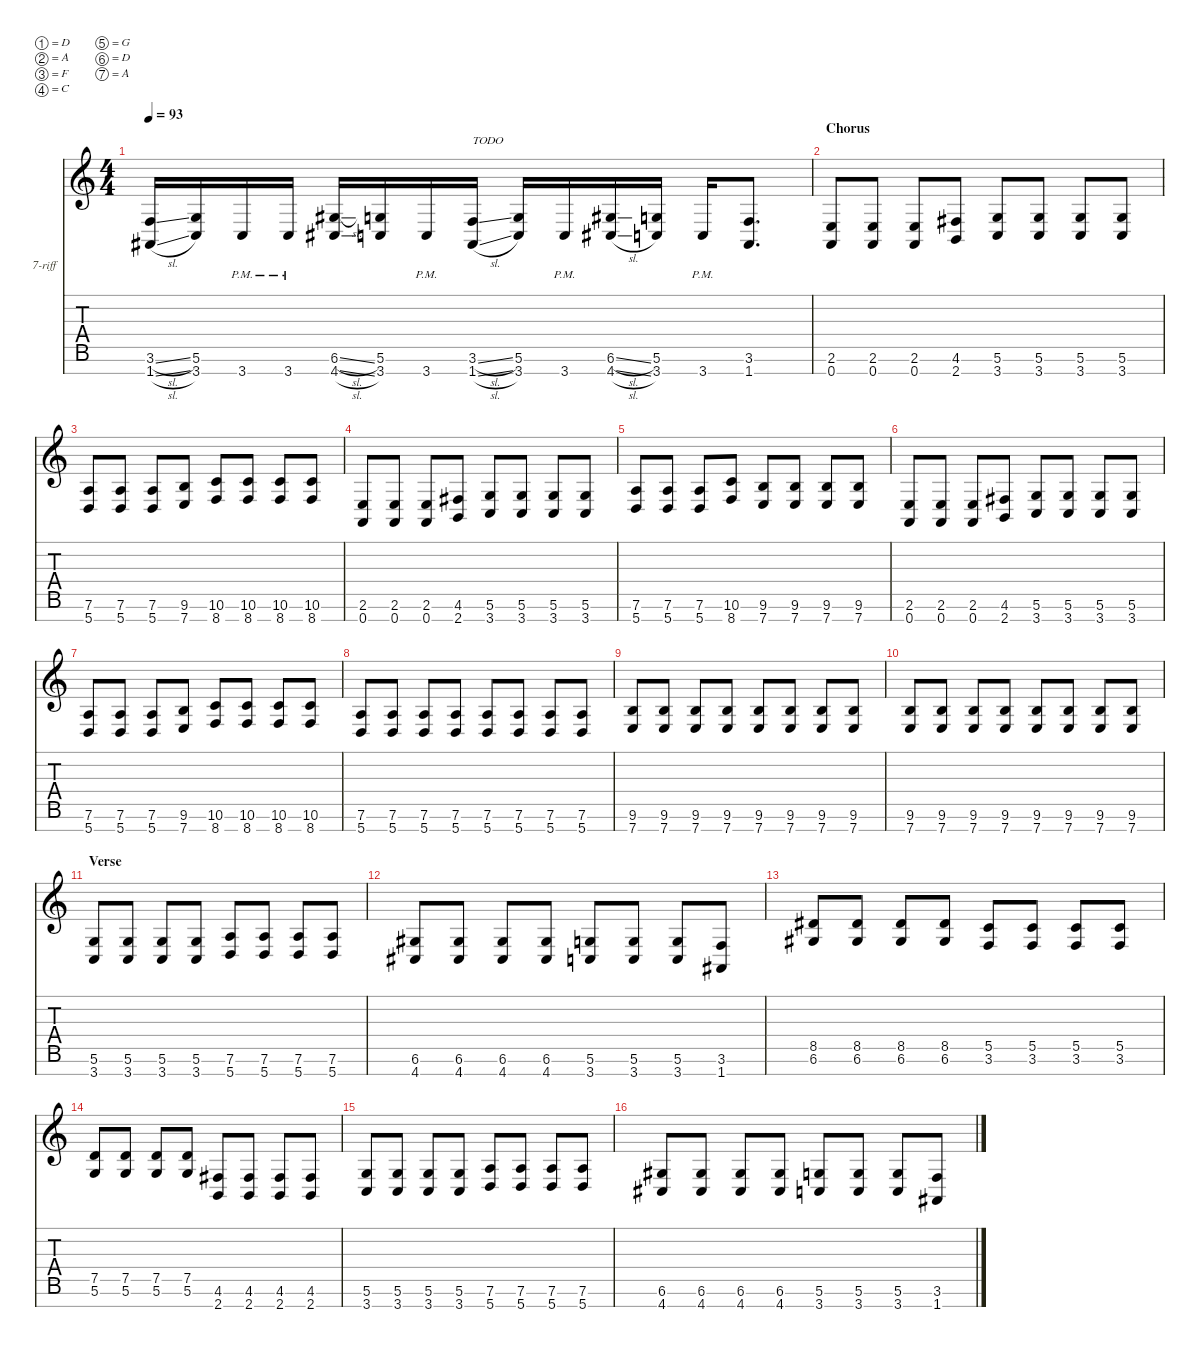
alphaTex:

\defaultSystemsLayout 4
\hideDynamics
\bracketExtendMode nobrackets
\firstSystemTrackNameOrientation horizontal
\otherSystemsTrackNameOrientation horizontal
\track ("7-riff" "7-riff") {instrument distortionguitar}
\staff {score tabs}
\tuning (D4 A3 F3 C3 G2 D2 A1)
\ts (4 4)
\scale
1.03043
\tempo 93
\accidentals auto
\clef g2
\ottava regular
\simile none
\ks c
(3.6{sl} 1.7{sl acc #}).16{dy f beam Up} (5.6 3.7).16{beam Up} 3.7{pm}.16{beam Up} 3.7{pm}.16{beam Up} (4.7{sl acc #} 6.6{sl acc #}).16{beam Up} (3.7 5.6).16{beam Up} 3.7{pm}.16{beam Up} (3.6{sl} 1.7{sl acc #}).16{txt "TODO" beam Up} (5.6 3.7).16{beam Up} 3.7{pm}.16{beam Up} (6.6{sl acc #} 4.7{sl acc #}).16{beam Up} (5.6 3.7).16{beam Up} 3.7{pm}.16{beam Up} (3.6 1.7{acc #}).8{d beam Up} |
\section ("" "Chorus")
\scale
1.09129 (2.6 0.7).8{beam Up} (2.6 0.7).8{beam Up} (2.6 0.7).8{beam Up} (4.6{acc #} 2.7).8{beam Up} (5.6 3.7).8{beam Up} (5.6 3.7).8{beam Up} (5.6 3.7).8{beam Up} (5.6 3.7).8{beam Up} |
\scale
0.969568 (7.6 5.7).8{beam Up} (7.6 5.7).8{beam Up} (7.6 5.7).8{beam Up} (7.7 9.6).8{beam Up} (8.7 10.6).8{beam Up} (8.7 10.6).8{beam Up} (8.7 10.6).8{beam Up} (8.7 10.6).8{beam Up} |
\scale
0.969568 (2.6 0.7).8{beam Up} (2.6 0.7).8{beam Up} (2.6 0.7).8{beam Up} (4.6{acc #} 2.7).8{beam Up} (5.6 3.7).8{beam Up} (5.6 3.7).8{beam Up} (5.6 3.7).8{beam Up} (5.6 3.7).8{beam Up} |
\scale
0.969568 (7.6 5.7).8{beam Up} (7.6 5.7).8{beam Up} (7.6 5.7).8{beam Up} (8.7 10.6).8{beam Up} (7.7 9.6).8{beam Up} (7.7 9.6).8{beam Up} (7.7 9.6).8{beam Up} (7.7 9.6).8{beam Up} |
\scale
1.09129 (2.6 0.7).8{beam Up} (2.6 0.7).8{beam Up} (2.6 0.7).8{beam Up} (4.6{acc #} 2.7).8{beam Up} (3.7 5.6).8{beam Up} (3.7 5.6).8{beam Up} (3.7 5.6).8{beam Up} (3.7 5.6).8{beam Up} |
\scale
0.969568 (7.6 5.7).8{beam Up} (7.6 5.7).8{beam Up} (7.6 5.7).8{beam Up} (9.6 7.7).8{beam Up} (10.6 8.7).8{beam Up} (10.6 8.7).8{beam Up} (10.6 8.7).8{beam Up} (10.6 8.7).8{beam Up} |
\scale
0.969568 (7.6 5.7).8{beam Up} (7.6 5.7).8{beam Up} (7.6 5.7).8{beam Up} (7.6 5.7).8{beam Up} (7.6 5.7).8{beam Up} (7.6 5.7).8{beam Up} (7.6 5.7).8{beam Up} (7.6 5.7).8{beam Up} |
\scale
0.969568 (7.7 9.6).8{beam Up} (7.7 9.6).8{beam Up} (7.7 9.6).8{beam Up} (7.7 9.6).8{beam Up} (7.7 9.6).8{beam Up} (7.7 9.6).8{beam Up} (7.7 9.6).8{beam Up} (7.7 9.6).8{beam Up} |
\scale
1.11235 (7.7 9.6).8{beam Up} (7.7 9.6).8{beam Up} (7.7 9.6).8{beam Up} (7.7 9.6).8{beam Up} (7.7 9.6).8{beam Up} (7.7 9.6).8{beam Up} (7.7 9.6).8{beam Up} (7.7 9.6).8{beam Up} |
\section ("" "Verse")
\scale
0.990621 (5.6 3.7).8{beam Up} (5.6 3.7).8{beam Up} (5.6 3.7).8{beam Up} (5.6 3.7).8{beam Up} (7.6 5.7).8{beam Up} (7.6 5.7).8{beam Up} (7.6 5.7).8{beam Up} (7.6 5.7).8{beam Up} |
\scale
0.948516 (6.6{acc #} 4.7{acc #}).8{beam Up} (6.6{acc #} 4.7{acc #}).8{beam Up} (6.6{acc #} 4.7{acc #}).8{beam Up} (6.6{acc #} 4.7{acc #}).8{beam Up} (5.6 3.7).8{beam Up} (5.6 3.7).8{beam Up} (5.6 3.7).8{beam Up} (3.6 1.7{acc #}).8{beam Up} |
\scale
0.948516 (8.5{acc #} 6.6{acc #}).8{beam Up} (8.5{acc #} 6.6{acc #}).8{beam Up} (8.5{acc #} 6.6{acc #}).8{beam Up} (8.5{acc #} 6.6{acc #}).8{beam Up} (3.6 5.5).8{beam Up} (3.6 5.5).8{beam Up} (3.6 5.5).8{beam Up} (3.6 5.5).8{beam Up} |
\scale
1.11235 (5.6 7.5).8{beam Up} (5.6 7.5).8{beam Up} (5.6 7.5).8{beam Up} (5.6 7.5).8{beam Up} (2.7 4.6{acc #}).8{beam Up} (2.7 4.6{acc #}).8{beam Up} (2.7 4.6{acc #}).8{beam Up} (2.7 4.6{acc #}).8{beam Up} |
\scale
0.990621 (5.6 3.7).8{beam Up} (5.6 3.7).8{beam Up} (5.6 3.7).8{beam Up} (5.6 3.7).8{beam Up} (7.6 5.7).8{beam Up} (7.6 5.7).8{beam Up} (7.6 5.7).8{beam Up} (7.6 5.7).8{beam Up} |
\scale
0.948516 (6.6{acc #} 4.7{acc #}).8{beam Up} (6.6{acc #} 4.7{acc #}).8{beam Up} (6.6{acc #} 4.7{acc #}).8{beam Up} (6.6{acc #} 4.7{acc #}).8{beam Up} (5.6 3.7).8{beam Up} (5.6 3.7).8{beam Up} (5.6 3.7).8{beam Up} (3.6 1.7{acc #}).8{beam Up}
